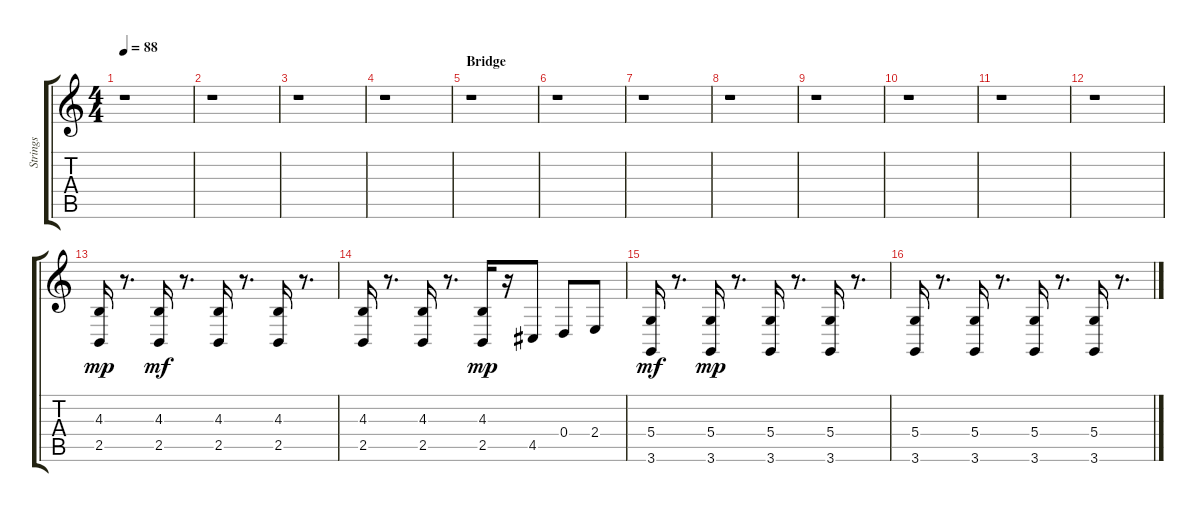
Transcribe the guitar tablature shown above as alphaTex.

\track ("Strings" "Strings") {instrument tremolostrings}
\staff {score tabs}
\tuning (E4 B3 G3 D3 A2 E2) {hide}
\ts (4 4)
\tempo 88
\clef g2
\ks c
r.1{dy mp} |
r.1 |
r.1 |
r.1 |
\section ("" "Bridge")
r.1 |
r.1 |
r.1 |
r.1 |
r.1 |
r.1 |
r.1 |
r.1 |
(4.3 2.5).16 r.8{d} (4.3 2.5).16{dy mf} r.8{d} (4.3 2.5).16 r.8{d} (4.3 2.5).16 r.8{d} |
(4.3 2.5).16 r.8{d} (4.3 2.5).16 r.8{d} (4.3 2.5).16{dy mp} r.16 4.5.8 0.4.8 2.4.8 |
(5.4 3.6).16{dy mf} r.8{d} (5.4 3.6).16{dy mp} r.8{d} (5.4 3.6).16 r.8{d} (5.4 3.6).16 r.8{d} |
(5.4 3.6).16 r.8{d} (5.4 3.6).16 r.8{d} (5.4 3.6).16 r.8{d} (5.4 3.6).16 r.8{d}
